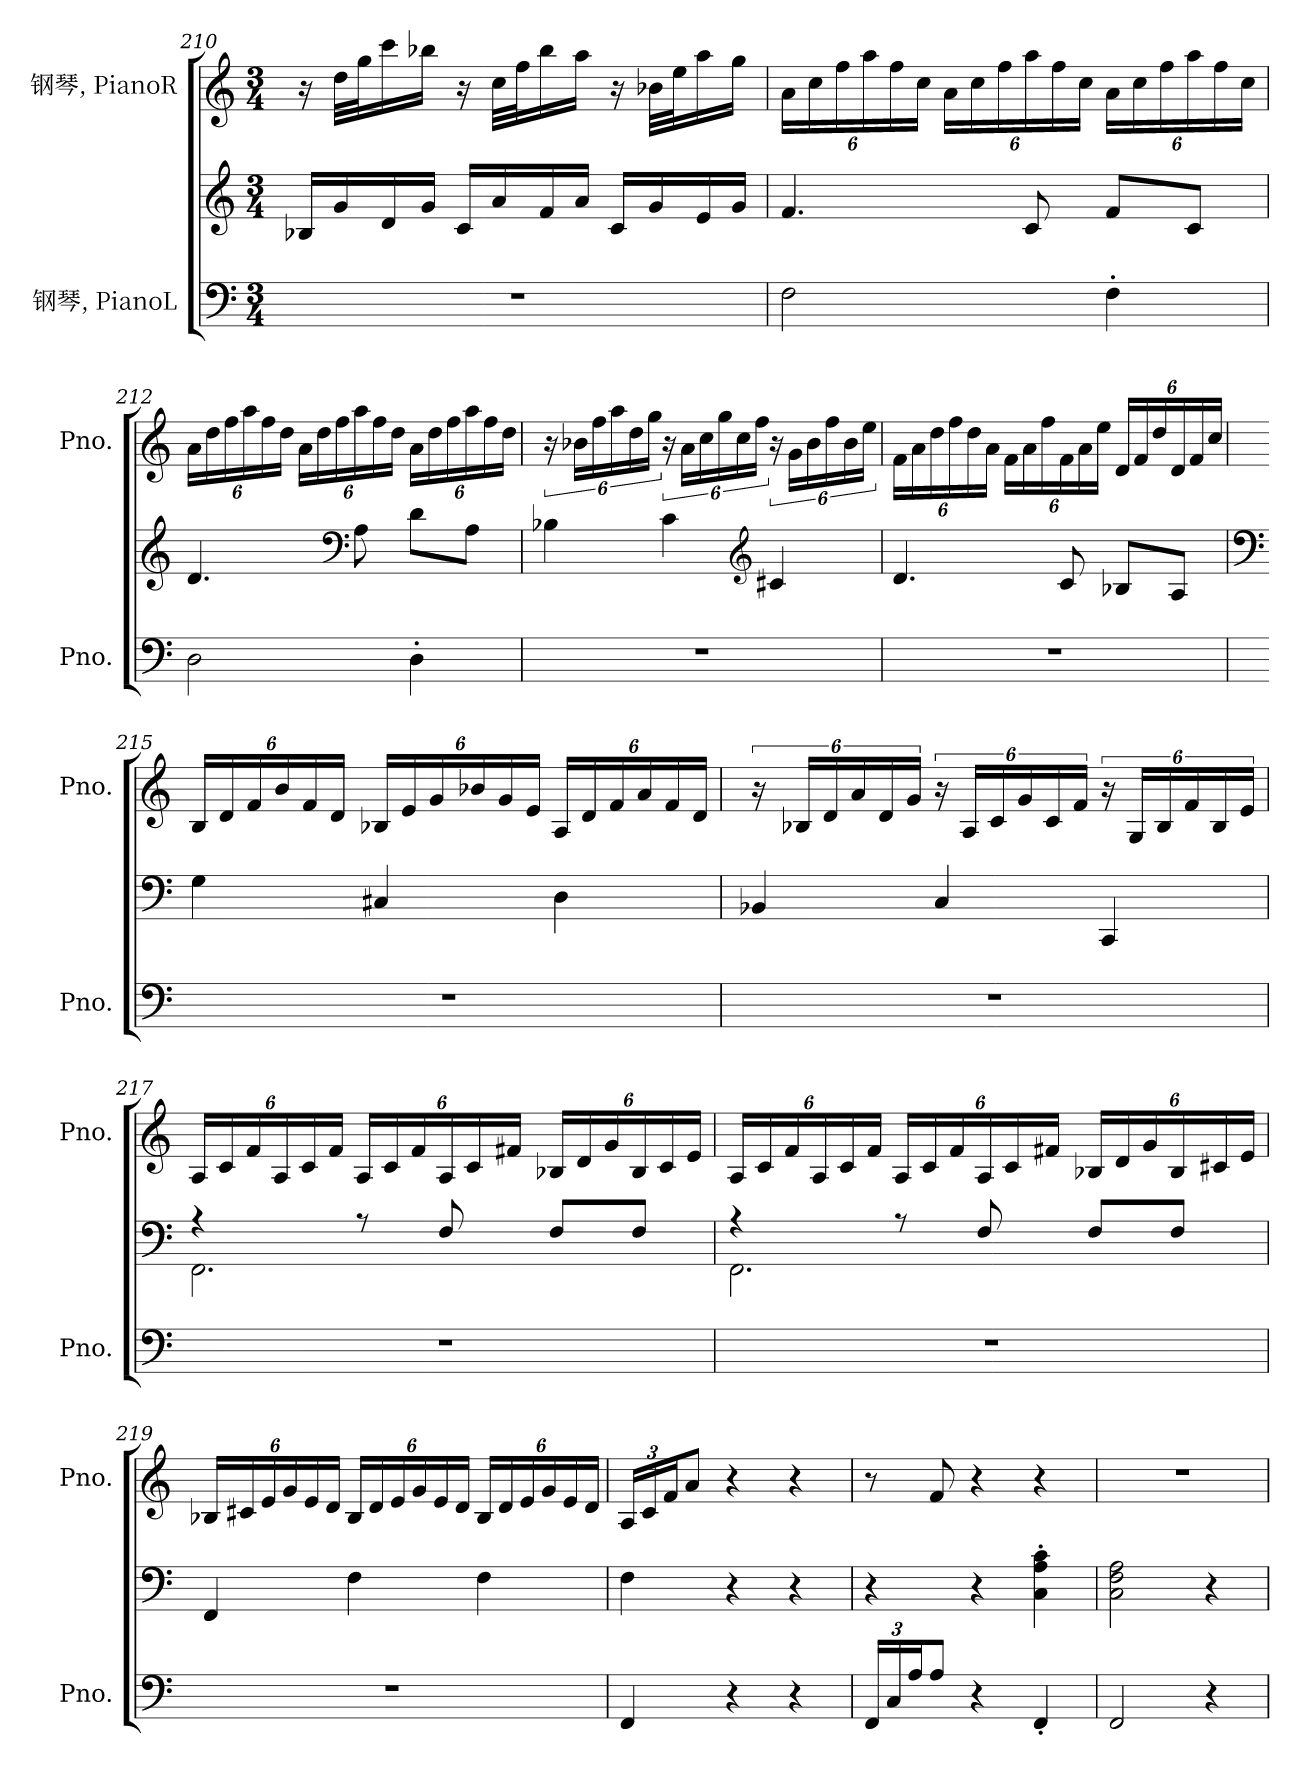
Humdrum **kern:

**kern	**kern	**kern
*part2	*part2	*part1
*staff3	*staff2	*staff1
*I"钢琴, PianoL	*	*I"钢琴, PianoR
*I'Pno.	*	*I'Pno.
!!LO:LB:g=z
*clefF4	*clefG2	*clefG2
*k[]	*k[]	*k[]
*M3/4	*M3/4	*M3/4
=210	=210	=210
2.r	16B-X/LL	16r
.	16g/	32dd\LLL
.	.	32gg\J
.	16d/	16ccc\
.	16g/JJ	16bb-X\JJ
.	16c/LL	16r
.	16a/	32cc\LLL
.	.	32ff\J
.	16f/	16bb-\
.	16a/JJ	16aa\JJ
.	16c/LL	16r
.	16g/	32b-X\LLL
.	.	32ee\J
.	16e/	16aa\
.	16g/JJ	16gg\JJ
=211	=211	=211
*	*	*Xbrackettup
2F\	4.f/	24a\LL
.	.	24cc\
.	.	24ff\
.	.	24aa\
.	.	24ff\
.	.	24cc\JJ
.	.	24a\LL
.	.	24cc\
.	.	24ff\
.	8c/	24aa\
.	.	24ff\
.	.	24cc\JJ
4F'\	8f/L	24a\LL
.	.	24cc\
.	.	24ff\
.	8c/J	24aa\
.	.	24ff\
.	.	24cc\JJ
!!LO:LB:g=z
=212	=212	=212
2D\	4.d/	24a\LL
.	.	24dd\
.	.	24ff\
.	.	24aa\
.	.	24ff\
.	.	24dd\JJ
.	.	24a\LL
.	.	24dd\
.	.	24ff\
*	*clefF4	*
.	8A\	24aa\
.	.	24ff\
.	.	24dd\JJ
4D'\	8d\L	24a\LL
.	.	24dd\
.	.	24ff\
.	8A\J	24aa\
.	.	24ff\
.	.	24dd\JJ
=213	=213	=213
*	*	*brackettup
2.r	4B-X\	24r
.	.	24b-X\LL
.	.	24ff\
*	*	*Xbrackettup
.	.	24aa\
.	.	24dd\
.	.	24gg\JJ
*	*	*brackettup
.	4c\	24r
.	.	24a\LL
.	.	24cc\
*	*	*Xbrackettup
.	.	24gg\
.	.	24cc\
.	.	24ff\JJ
*	*clefG2	*
*	*	*brackettup
.	4c#X/	24r
.	.	24g\LL
.	.	24b-\
*	*	*Xbrackettup
.	.	24ff\
.	.	24b-\
.	.	24ee\JJ
!!LO:PB:g=z
=214	=214	=214
2.r	4.d/	24f\LL
.	.	24a\
.	.	24dd\
.	.	24ff\
.	.	24dd\
.	.	24a\JJ
.	.	24f\LL
.	.	24a\
.	.	24ff\
.	8c/	24f\
.	.	24a\
.	.	24ee\JJ
.	8B-X/L	24d/LL
.	.	24f/
.	.	24dd/
.	8A/J	24d/
.	.	24f/
.	.	24cc/JJ
=215	=215	=215
*	*clefF4	*
2.r	4G\	24B/LL
.	.	24d/
.	.	24f/
.	.	24b/
.	.	24f/
.	.	24d/JJ
.	4C#X/	24B-X/LL
.	.	24e/
.	.	24g/
.	.	24b-X/
.	.	24g/
.	.	24e/JJ
.	4D\	24A/LL
.	.	24d/
.	.	24f/
.	.	24a/
.	.	24f/
.	.	24d/JJ
!!LO:LB:g=z
=216	=216	=216
*	*	*brackettup
2.r	4BB-X/	24r
.	.	24B-X/LL
.	.	24d/
*	*	*Xbrackettup
.	.	24a/
.	.	24d/
.	.	24g/JJ
*	*	*brackettup
.	4C/	24r
.	.	24A/LL
.	.	24c/
*	*	*Xbrackettup
.	.	24g/
.	.	24c/
.	.	24f/JJ
*	*	*brackettup
.	4CC/	24r
.	.	24G/LL
.	.	24B-/
*	*	*Xbrackettup
.	.	24f/
.	.	24B-/
.	.	24e/JJ
=217	=217	=217
*	*^	*
2.r	4r	2.FF\	24A/LL
.	.	.	24c/
.	.	.	24f/
.	.	.	24A/
.	.	.	24c/
.	.	.	24f/JJ
.	8r	.	24A/LL
.	.	.	24c/
.	.	.	24f/
.	8F/	.	24A/
.	.	.	24c/
.	.	.	24f#X/JJ
.	8F/L	.	24B-X/LL
.	.	.	24d/
.	.	.	24g/
.	8F/J	.	24B-/
.	.	.	24c/
.	.	.	24e/JJ
!!LO:LB:g=z
=218	=218	=218	=218
2.r	4r	2.FF\	24A/LL
.	.	.	24c/
.	.	.	24f/
.	.	.	24A/
.	.	.	24c/
.	.	.	24f/JJ
.	8r	.	24A/LL
.	.	.	24c/
.	.	.	24f/
.	8F/	.	24A/
.	.	.	24c/
.	.	.	24f#X/JJ
.	8F/L	.	24B-X/LL
.	.	.	24d/
.	.	.	24g/
.	8F/J	.	24B-/
.	.	.	24c#X/
.	.	.	24e/JJ
*	*v	*v	*
=219	=219	=219
2.r	4FF/	24B-X/LL
.	.	24c#X/
.	.	24e/
.	.	24g/
.	.	24e/
.	.	24d/JJ
.	4F\	24B-/LL
.	.	24d/
.	.	24e/
.	.	24g/
.	.	24e/
.	.	24d/JJ
.	4F\	24B-/LL
.	.	24d/
.	.	24e/
.	.	24g/
.	.	24e/
.	.	24d/JJ
!!LO:LB:g=z
=220	=220	=220
4FF/	4F\	24A/LL
.	.	24c/
.	.	24f/J
.	.	8a/J
4r	4r	4r
4r	4r	4r
=221	=221	=221
*Xbrackettup	*	*
24FF/LL	4r	8r
24C/	.	.
24A/J	.	.
8A/J	.	8f/
4r	4r	4r
*	*	*MM51
4FF'/	4C\' 4A\' 4c\'	4r
=222	=222	=222
2FF/	2C\ 2F\ 2A\	2.r
4r	4r	.
=	=	=
*-	*-	*-
